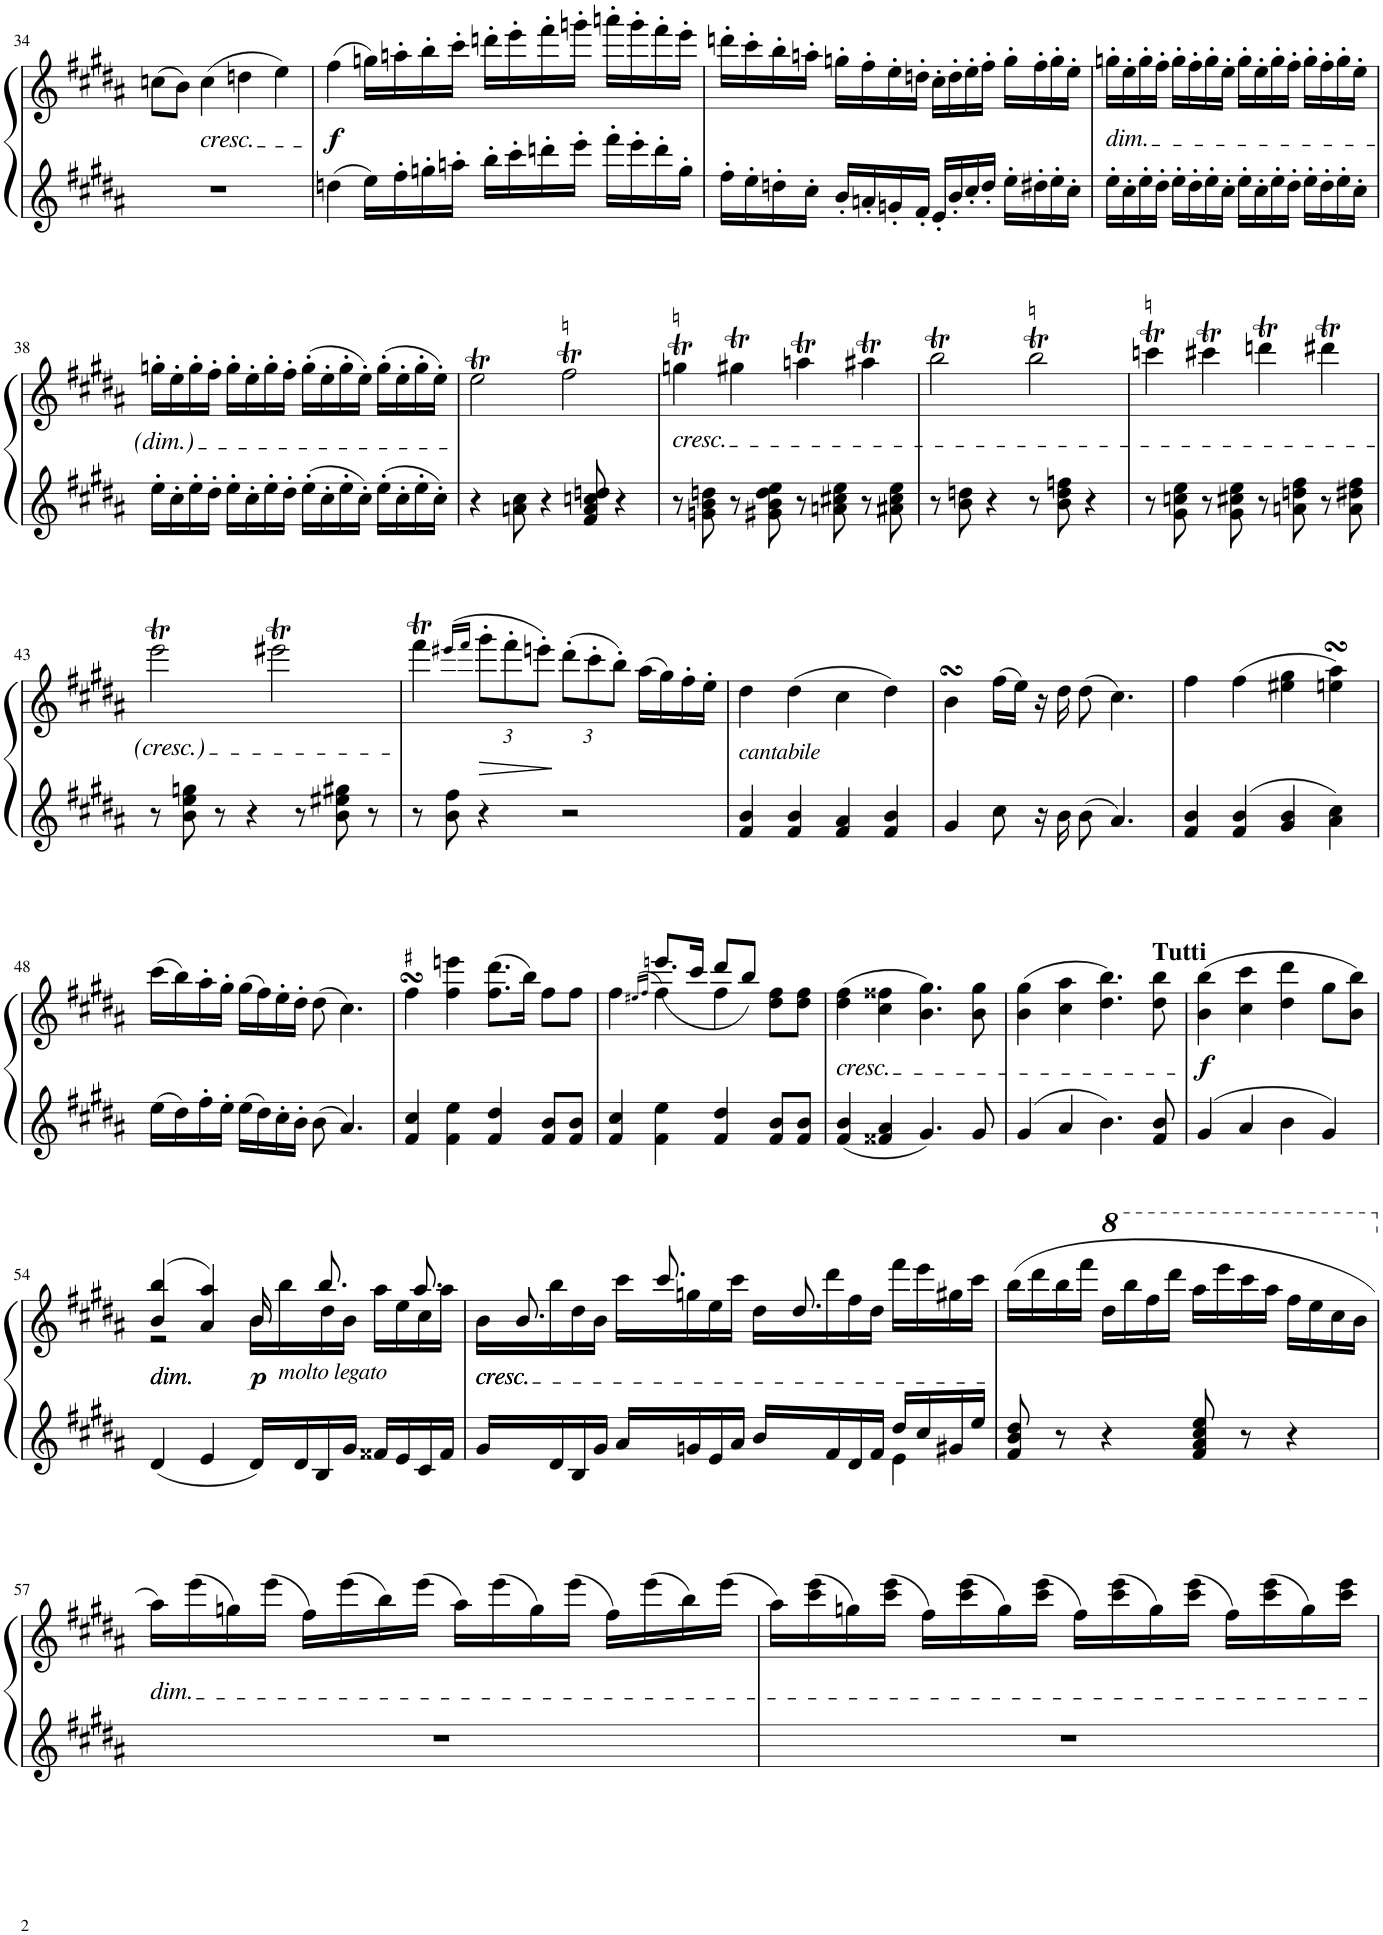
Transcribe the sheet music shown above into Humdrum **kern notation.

**kern	**kern	**dynam
*part1	*part1	*part1
*staff2	*staff1	*staff1/2
*I"Piano	*	*
*I'Pno.	*	*
!!LO:PB:g=z
*clefG2	*clefG2	*
*k[f#c#g#d#a#]	*k[f#c#g#d#a#]	*
*M4/4	*M4/4	*
*met(c)	*met(c)	*
=34	=34	=34
1r	(8ccn\L	.
.	8b\J)	.
!	!LO:TX:b:i:t=cresc.	!
.	(4cc\	.
.	4ddn\	.
.	4ee\)	.
=35	=35	=35
!	!	!LO:DY:b
4ddn\	(4ff#\	f
16ee\LL	16ggn\LL)	.
16ff#'\	16aan'\	.
16ggn'\	16bb'\	.
16aan'\JJ	16ccc#'\JJ	.
16bb'\LL	16dddn'\LL	.
16ccc#'\	16eee'\	.
16dddn'\	16fff#'\	.
16eee'\JJ	16gggn'\JJ	.
16fff#'\LL	16aaan'\LL	.
16eee'\	16ggg'\	.
16ddd'\	16fff#'\	.
16gg'\JJ	16eee'\JJ	.
=36	=36	=36
16ff#'\LL	16dddn'\LL	.
16ee'\	16ccc#'\	.
16ddn'\	16bb'\	.
16cc#'\JJ	16aan'\JJ	.
16b'/LL	16ggn'\LL	.
16an'/	16ff#'\	.
16gn'/	16ee'\	.
16f#'/JJ	16ddn'\JJ	.
16e'/LL	16cc#'\LL	.
16b'/	16dd'\	.
16cc#'/	16ee'\	.
16dd'/JJ	16ff#'\JJ	.
16ee'\LL	16gg'\LL	.
16dd#X'\	16ff#'\	.
16ee'\	16gg'\	.
16cc#'\JJ	16ee'\JJ	.
=37	=37	=37
!	!LO:TX:b:i:t=dim.	!
16ee'\LL	16ggn'\LL	.
16cc#'\	16ee'\	.
16ee'\	16gg'\	.
16dd#'\JJ	16ff#'\JJ	.
16ee'\LL	16gg'\LL	.
16dd#'\	16ff#'\	.
16ee'\	16gg'\	.
16cc#'\JJ	16ee'\JJ	.
16ee'\LL	16gg'\LL	.
16cc#'\	16ee'\	.
16ee'\	16gg'\	.
16dd#'\JJ	16ff#'\JJ	.
16ee'\LL	16gg'\LL	.
16dd#'\	16ff#'\	.
16ee'\	16gg'\	.
16cc#'\JJ	16ee'\JJ	.
!!LO:LB:g=z
=38	=38	=38
16ee'\LL	16ggn'\LL	.
16cc#'\	16ee'\	.
16ee'\	16gg'\	.
16dd#'\JJ	16ff#'\JJ	.
16ee'\LL	16gg'\LL	.
16cc#'\	16ee'\	.
16ee'\	16gg'\	.
16dd#'\JJ	16ff#'\JJ	.
16ee'\LL	(16gg'\LL	.
16cc#'\	16ee'\	.
16ee'\	16gg'\	.
16cc#'\JJ	16ee'\JJ)	.
16ee'\LL	(16gg'\LL	.
16cc#'\	16ee'\	.
16ee'\	16gg'\	.
16cc#'\JJ	16ee'\JJ)	.
=39	=39	=39
4r	2eeT\	.
8an\ 8cc#\	.	.
4r	.	.
!	!LO:TX:a:t=♮	!
.	2ff#T\	.
8f#/ 8a/ 8ccn/ 8ddn/	.	.
4r	.	.
=40	=40	=40
!	!LO:TX:a:t=♮	!
!	!LO:TX:b:i:t=cresc.	!
8r	4ggnT\	.
8gn\ 8b\ 8ddn\	.	.
8r	4gg#XT\	.
8g#X\ 8b\ 8dd\ 8ee\	.	.
8r	4aanT\	.
8an\ 8cc#X\ 8ee\	.	.
8r	4aa#Xt\	.
8a#X\ 8cc#\ 8ee\	.	.
=41	=41	=41
8r	2bbT\	.
8b\ 8ddn\	.	.
4r	.	.
!	!LO:TX:a:t=♮	!
8r	2bbT\	.
8b\ 8dd\ 8ffn\	.	.
4r	.	.
=42	=42	=42
!	!LO:TX:a:t=♮	!
8r	4cccnT\	.
8g#\ 8ccn\ 8ee\	.	.
8r	4ccc#XT\	.
8g#\ 8cc#X\ 8ee\	.	.
8r	4dddnT\	.
8an\ 8ddn\ 8ff#\	.	.
8r	4ddd#Xt\	.
8a\ 8dd#X\ 8ff#\	.	.
!!LO:LB:g=z
=43	=43	=43
8r	2eeeT\	.
8b\ 8ee\ 8ggn\	.	.
8r	.	.
4r	.	.
.	2eee#Xt\	.
8r	.	.
8b\ 8ee#X\ 8gg#X\	.	.
8r	.	.
=44	=44	=44
8r	4fff#T\	.
8b\ 8ff#\	.	.
.	(>16qeee#X/LL	.
.	16qfff#/JJ	.
*	*Xbrackettup	*
4r	12ggg#'\L	.
.	12fff#'\	.
.	12eeen'\J)	.
2r	(12ddd#'\L	.
.	12ccc#'\	.
.	12bb'\J)	.
.	(16aa#\LL	.
.	16gg#\)	.
.	16ff#'\	.
.	16ee'\JJ	.
=45	=45	=45
!	!LO:TX:b:i:t=cantabile	!
4f#/ 4b/	4dd#\	.
4f#/ 4b/	(4dd#\	.
4f#/ 4a#/	4cc#\	.
4f#/ 4b/	4dd#\)	.
=46	=46	=46
4g#/	4bsSSs\	.
8cc#\	(16ff#\LL	.
.	16ee\JJ)	.
16r	16r	.
16b\	16dd#\	.
8b\	(8dd#\	.
4.a#/	4.cc#\)	.
=47	=47	=47
4f#/ 4b/	4ff#\	.
4f#/ 4b/	(4ff#\	.
4g#/ 4b/	4ee#X\ 4gg#\	.
4a#\ 4cc#\	4een\sSSS 4aa#\sSSS)	.
!!LO:LB:g=z
=48	=48	=48
16ee\LL	(16ccc#\LL	.
16dd#\	16bb\)	.
16ff#'\	16aa#'\	.
16ee'\JJ	16gg#'\JJ	.
16ee\LL	(16gg#\LL	.
16dd#\	16ff#\)	.
16cc#'\	16ee'\	.
16b'\JJ	16dd#'\JJ	.
8b\	(8dd#\	.
4.a#/	4.cc#\)	.
=49	=49	=49
!	!LO:TX:a:t=♯	!
4f#/ 4cc#/	4ff#sSSS\	.
4f#\ 4ee\	4ff#\ 4eeen\	.
4f#/ 4dd#/	(8.ff#\ 8.ddd#\L	.
.	16bb\Jk)	.
8f#/ 8b/L	8ff#\L	.
8f#/ 8b/J	8ff#\J	.
=50	=50	=50
*	*^	*
4f#/ 4cc#/	4ff#\	4ryy	.
.	(16qee#X/LL	.	.
.	16qff#/JJ	.	.
4f#\ 4ee\	4ff#\)	(8.eeen/L	.
.	.	16ccc#/Jk	.
4f#/ 4dd#/	4ff#\	8ddd#/L	.
.	.	8bb/J)	.
8f#/ 8b/L	8dd#\ 8ff#\L	4ryy	.
8f#/ 8b/J	8dd#\ 8ff#\J	.	.
*	*v	*v	*
=51	=51	=51
!	!LO:TX:b:i:t=cresc.	!
4f#/ 4b/	(4dd#\ 4ff#\	.
4f##X/ 4a#/	4cc#\ 4ff##X\	.
4.g#/	4.b\ 4.gg#\)	.
8g#/	8b\ 8gg#\	.
=52	=52	=52
4g#/	(4b\ 4gg#\	.
4a#/	4cc#\ 4aa#\	.
4.b\	4.dd#\ 4.bb\)	.
!	!LO:TX:a:B:t=Tutti	!
8f#/ 8b/	8dd#\ 8bb\	.
=53	=53	=53
!	!	!LO:DY:b
4g#/	(4b\ 4bb\	f
4a#/	4cc#\ 4ccc#\	.
4b\	4dd#\ 4ddd#\	.
4g#/	8gg#\L	.
.	8b\ 8bb\J)	.
!!LO:LB:g=z
=54	=54	=54
*	*^	*
!	!LO:TX:b:i:t=dim.	!	!
!	!LO:TX:b:i:t=dim.	!	!
4d#/	(4b/ 4bb/	2r	.
4e/	4a#/ 4aa#/)	.	.
!	!	!	!LO:DY:b
16d#/LL	16b/	16b\LL	p
!	!LO:TX:b:i:t=molto legato	!	!
16d#/	8.bb/	16bb\	.
16B/	.	16dd#\	.
16g#/JJ	.	16b\JJ	.
16f##X/LL	8.aa#/	16aa#\LL	.
16e/	.	16ee\	.
16c#/	.	16cc#\	.
16f##/JJ	16ryy	16aa#\JJ	.
=55	=55	=55	=55
*^	*	*	*
!	!	!LO:TX:b:i:t=cresc.	!	!
!	!	!LO:TX:b:i:t=cresc.	!	!
16g#/LL	2.ryy	8.b/	16b\LL	.
16d#/	.	.	16bb\	.
16B/	.	.	16dd#\	.
16g#/JJ	.	16ryy	16b\JJ	.
16a#/LL	.	8.ccc#/	16ccc#\LL	.
16gn/	.	.	16ggn\	.
16e/	.	.	16ee\	.
16a#/JJ	.	16ryy	16ccc#\JJ	.
16b/LL	.	8.dd#/	16dd#\LL	.
16f#/	.	.	16ddd#\	.
16d#/	.	.	16ff#\	.
16f#/JJ	.	16ryy	16dd#\JJ	.
16dd#/LL	4e\	16fff#\LL	4ryy	.
16cc#/	.	16eee\	.	.
16g#X/	.	16gg#X\	.	.
16ee/JJ	.	16ccc#\JJ	.	.
*v	*v	*	*	*
*	*v	*v	*
=56	=56	=56
8f#/ 8b/ 8dd#/	(16bb\LL	.
.	16ddd#\	.
8r	16bb\	.
.	16fff#\JJ	.
*	*8va	*
4r	16ddd#\LL	.
.	16bbb\	.
.	16fff#\	.
.	16dddd#\JJ	.
8f#/ 8a#/ 8cc#/ 8ee/	16aaa#\LL	.
.	16eeee\	.
8r	16cccc#\	.
.	16aaa#\JJ	.
4r	16fff#\LL	.
.	16eee\	.
.	16ccc#\	.
.	16bb\JJ	.
!!LO:LB:g=z
=57	=57	=57
*	*X8va	*
!	!LO:TX:b:i:t=dim.	!
1r	16aa#\LL)	.
.	(16eee\	.
.	16ggn\)	.
.	(16eee\JJ	.
.	16ff#\LL)	.
.	(16eee\	.
.	16bb\)	.
.	(16eee\JJ	.
.	16aa#\LL)	.
.	(16eee\	.
.	16gg\)	.
.	(16eee\JJ	.
.	16ff#\LL)	.
.	(16eee\	.
.	16bb\)	.
.	(16eee\JJ	.
=58	=58	=58
1r	16aa#\LL)	.
.	(16ccc#\ 16eee\	.
.	16ggn\)	.
.	(16ccc#\ 16eee\JJ	.
.	16ff#\LL)	.
.	(16ccc#\ 16eee\	.
.	16gg\)	.
.	(16ccc#\ 16eee\JJ	.
.	16ff#\LL)	.
.	(16ccc#\ 16eee\	.
.	16gg\)	.
.	(16ccc#\ 16eee\JJ	.
.	16ff#\LL)	.
.	(16ccc#\ 16eee\	.
.	16gg\)	.
.	16ccc#\ 16eee\JJ	.
=	=	=
*-	*-	*-
